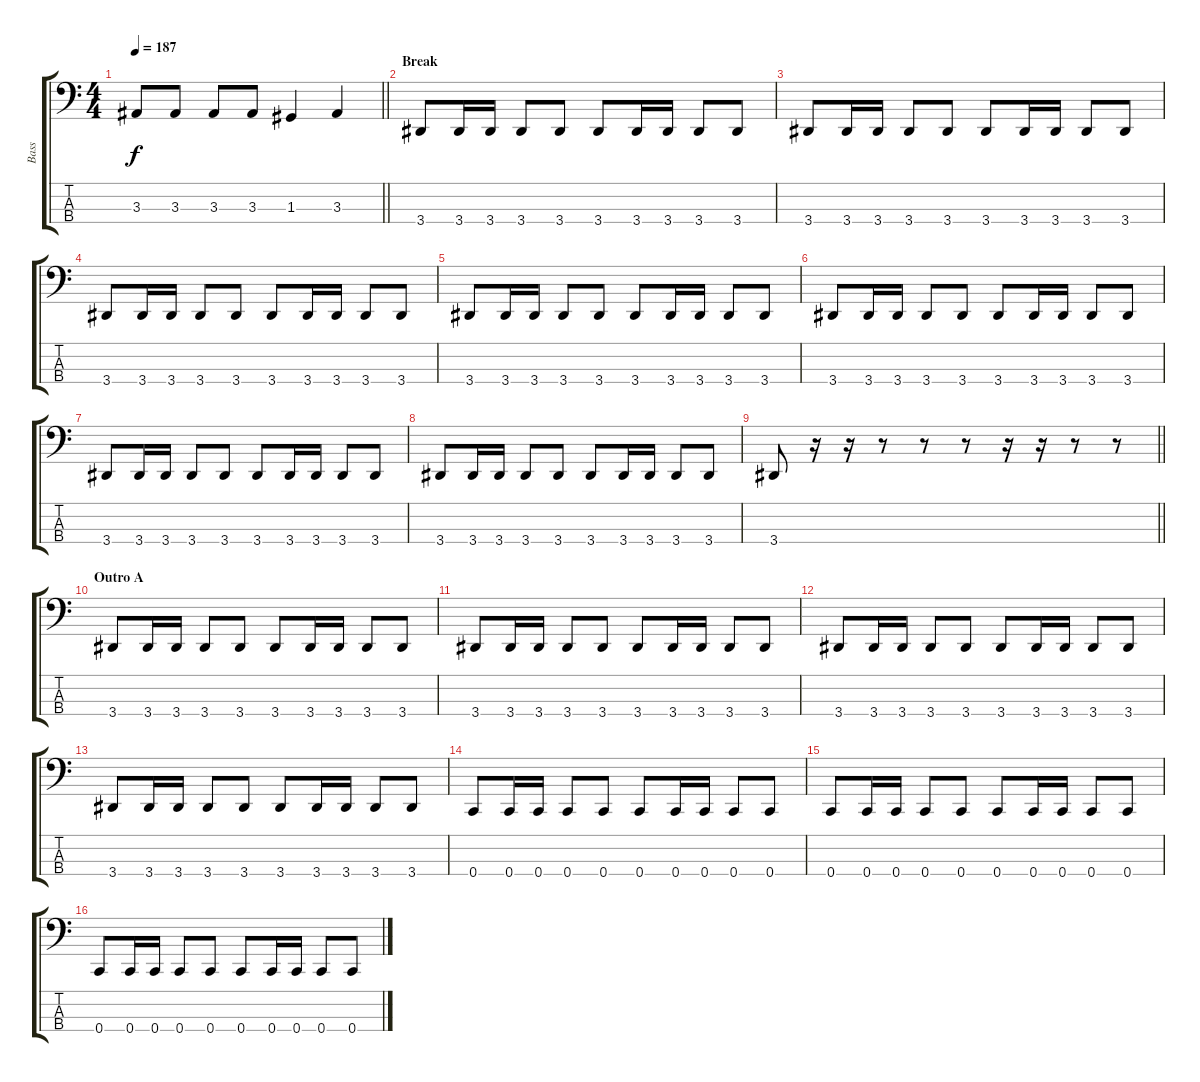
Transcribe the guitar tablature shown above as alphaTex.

\track ("Bass" "Bass") {instrument electricbassfinger}
\staff {score tabs}
\tuning (F2 C2 G1 C1) {hide}
\ts (4 4)
\tempo 187
\clef f4
\barLineRight lightlight
\ks c
3.3.8{dy f} 3.3.8 3.3.8 3.3.8 1.3.4 3.3.4 |
\section ("" "Break")
3.4.8 3.4.16 3.4.16 3.4.8 3.4.8 3.4.8 3.4.16 3.4.16 3.4.8 3.4.8 |
3.4.8 3.4.16 3.4.16 3.4.8 3.4.8 3.4.8 3.4.16 3.4.16 3.4.8 3.4.8 |
3.4.8 3.4.16 3.4.16 3.4.8 3.4.8 3.4.8 3.4.16 3.4.16 3.4.8 3.4.8 |
3.4.8 3.4.16 3.4.16 3.4.8 3.4.8 3.4.8 3.4.16 3.4.16 3.4.8 3.4.8 |
3.4.8 3.4.16 3.4.16 3.4.8 3.4.8 3.4.8 3.4.16 3.4.16 3.4.8 3.4.8 |
3.4.8 3.4.16 3.4.16 3.4.8 3.4.8 3.4.8 3.4.16 3.4.16 3.4.8 3.4.8 |
3.4.8 3.4.16 3.4.16 3.4.8 3.4.8 3.4.8 3.4.16 3.4.16 3.4.8 3.4.8 |
\barLineRight lightlight
3.4.8 r.16 r.16 r.8 r.8 r.8 r.16 r.16 r.8 r.8 |
\section ("" "Outro A")
3.4.8 3.4.16 3.4.16 3.4.8 3.4.8 3.4.8 3.4.16 3.4.16 3.4.8 3.4.8 |
3.4.8 3.4.16 3.4.16 3.4.8 3.4.8 3.4.8 3.4.16 3.4.16 3.4.8 3.4.8 |
3.4.8 3.4.16 3.4.16 3.4.8 3.4.8 3.4.8 3.4.16 3.4.16 3.4.8 3.4.8 |
3.4.8 3.4.16 3.4.16 3.4.8 3.4.8 3.4.8 3.4.16 3.4.16 3.4.8 3.4.8 |
0.4.8 0.4.16 0.4.16 0.4.8 0.4.8 0.4.8 0.4.16 0.4.16 0.4.8 0.4.8 |
0.4.8 0.4.16 0.4.16 0.4.8 0.4.8 0.4.8 0.4.16 0.4.16 0.4.8 0.4.8 |
0.4.8 0.4.16 0.4.16 0.4.8 0.4.8 0.4.8 0.4.16 0.4.16 0.4.8 0.4.8
